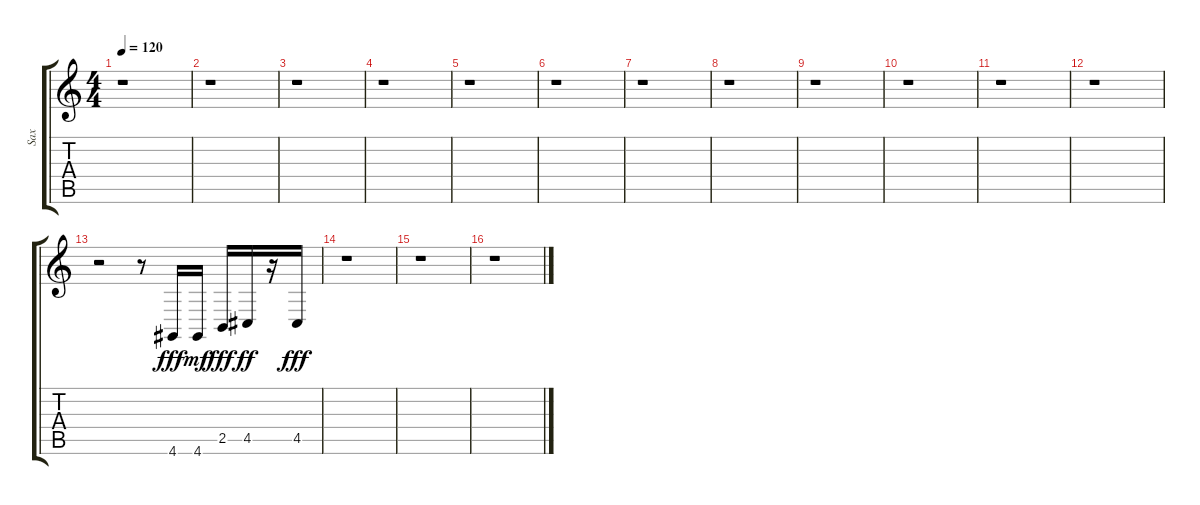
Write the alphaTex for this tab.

\track ("Sax" "Sax") {instrument baritonesax}
\staff {score tabs}
\tuning (E4 B3 G3 D3 A2 E2) {hide}
\ts (4 4)
\tempo 120
\clef g2
\ks c
r.1{dy fff} |
r.1 |
r.1 |
r.1 |
r.1 |
r.1 |
r.1 |
r.1 |
r.1 |
r.1 |
r.1 |
r.1 |
r.2 r.8 4.6.16 4.6.16{dy mf} 2.5.16{dy fff} 4.5.16{dy ff} r.16 4.5.16{dy fff} |
r.1 |
r.1 |
r.1
